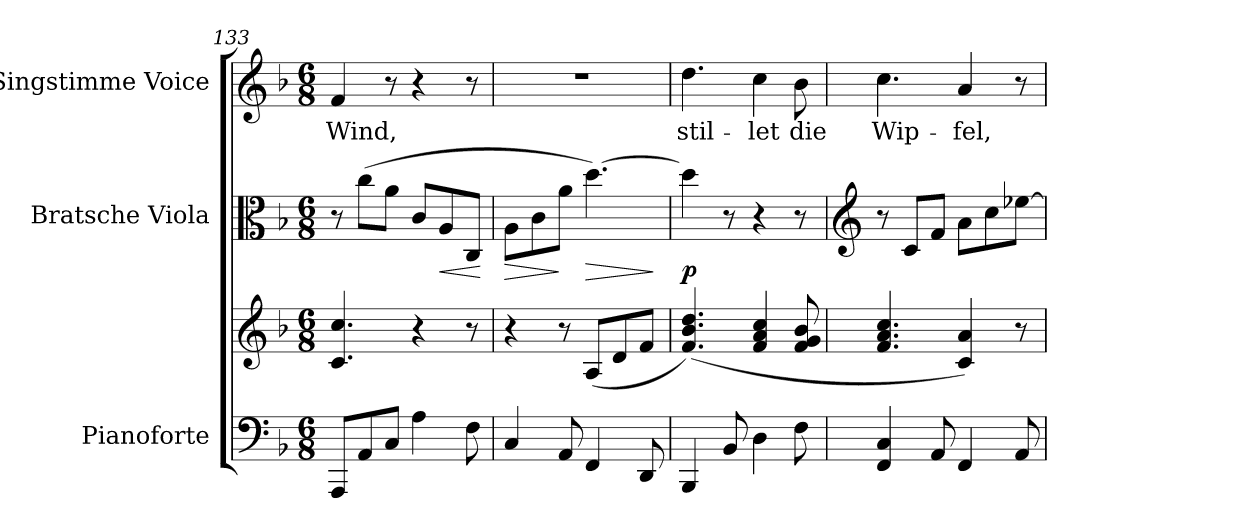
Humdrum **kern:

**kern	**kern	**kern	**dynam	**kern	**text
*part3	*part3	*part2	*part2	*part1	*part1
*staff4	*staff3	*staff2	*staff2	*staff1	*staff1
*I"Pianoforte	*	*I"Bratsche Viola	*	*I"Singstimme Voice	*
*I'Pno	*	*I'Vla	*	*	*
*clefF4	*clefG2	*clefC3	*	*clefG2	*
*k[b-]	*k[b-]	*k[b-]	*	*k[b-]	*
*M6/8	*M6/8	*M6/8	*	*M6/8	*
=133	=133	=133	=133	=133	=133
8AAA/L	4.c/ 4.cc/	8r	.	4f/	Wind,
8AA/	.	(8cc\L	.	.	.
8C/J	.	8a\J	.	8r	.
4A\	4r	8c/L	.	4r	.
!	!	!	!LO:HP:b	!	!
.	.	8A/	<	.	.
8F\	8r	8C/J	.	8r	.
.	.	.	[	.	.
=134	=134	=134	=134	=134	=134
!	!	!	!LO:HP:b	!	!
4C/	4r	8A\L	>	2.r	.
.	.	8c\	.	.	.
8AA/	8r	8a\J	]	.	.
!	!	!	!LO:HP:b	!	!
4FF/	(>8A/L	[4.dd\)	>	.	.
.	8d/	.	.	.	.
8DD/	8f/J	.	.	.	.
.	.	.	]	.	.
=135	=135	=135	=135	=135	=135
!	!	!	!LO:DY:b	!	!
4BBB-/	(4.f/ 4.b-/ 4.dd/)	4dd\]	p	4.dd\	stil-
8BB-/	.	8r	.	.	.
4D\	4f/ 4a/ 4cc/	4r	.	4cc\	-let
8F\	8f/ 8g/ 8b-/	8r	.	8b-\	die
=136	=136	=136	=136	=136	=136
*	*	*clefG2	*	*	*
4FF/ 4C/	4.f/ 4.a/ 4.cc/	8r	.	4.cc\	Wip-
.	.	8c/L	.	.	.
8AA/	.	8f/J	.	.	.
4FF/	4c/ 4a/)	8a\L	.	4a/	-fel,
.	.	8cc\	.	.	.
8AA/	8r	[8ee-X\J	.	8r	.
=	=	=	=	=	=
*-	*-	*-	*-	*-	*-
